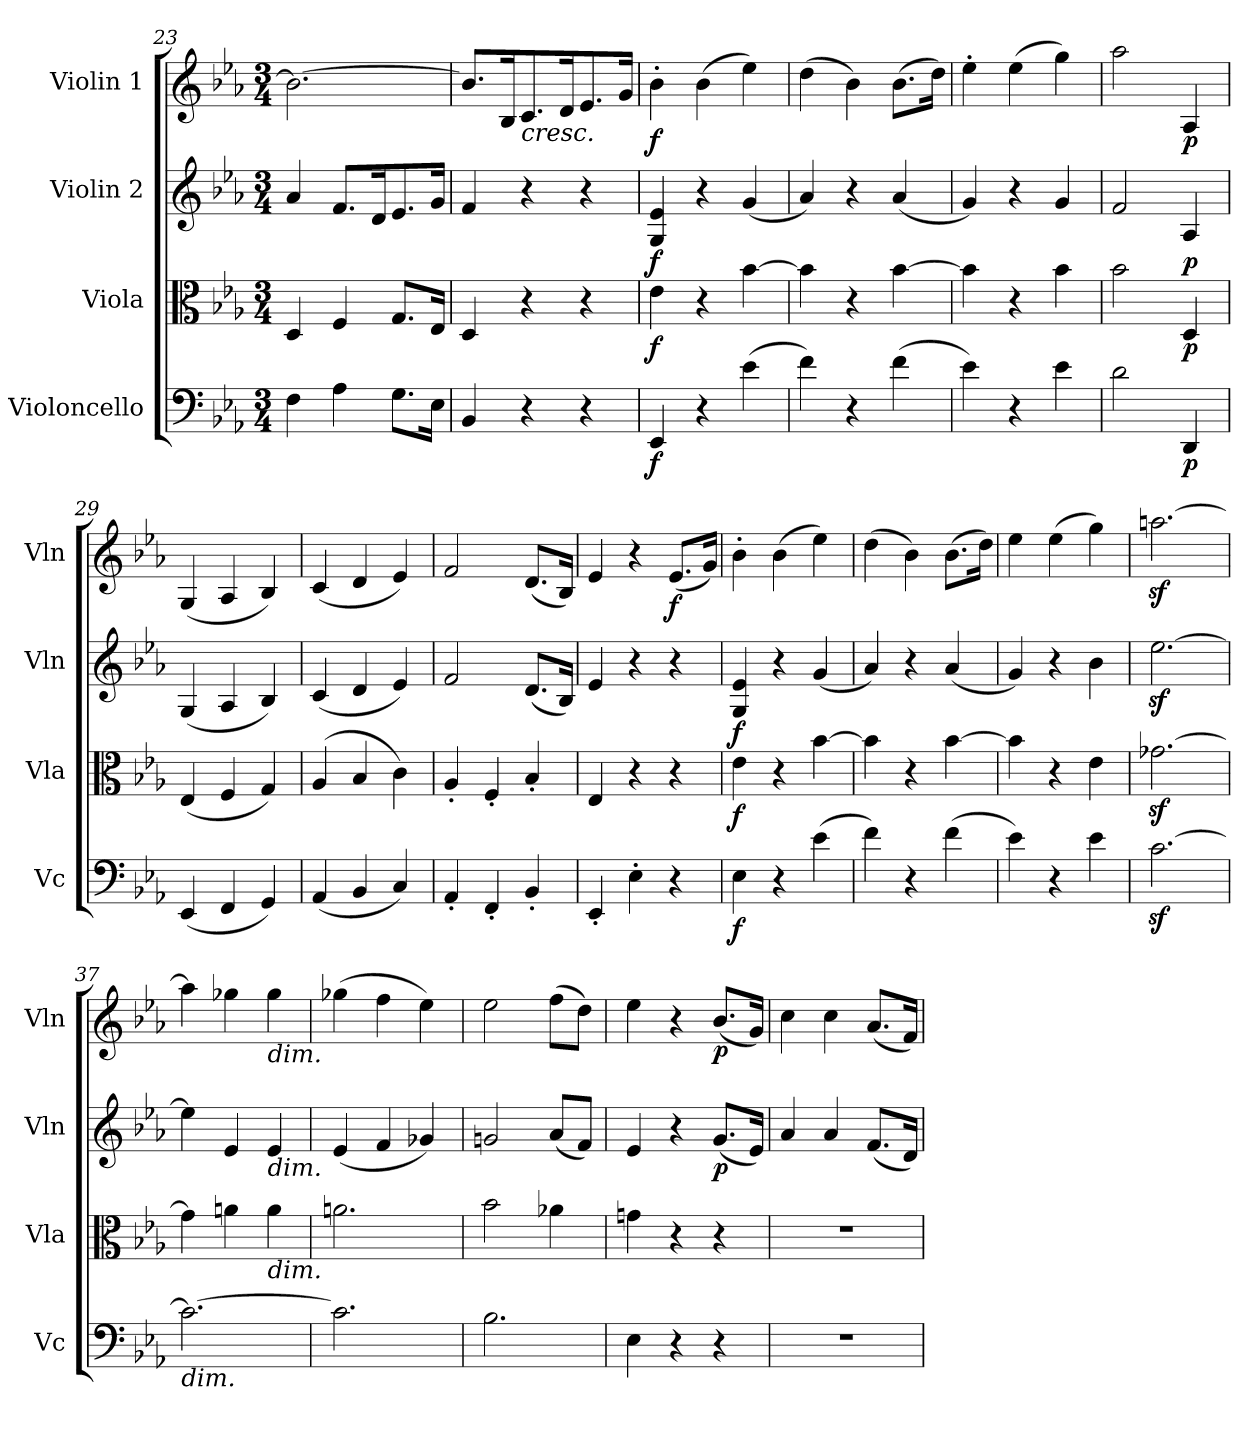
**kern	**dynam	**kern	**dynam	**kern	**dynam	**kern	**dynam
*part4	*part4	*part3	*part3	*part2	*part2	*part1	*part1
*staff4	*staff4	*staff3	*staff3	*staff2	*staff2	*staff1	*staff1
*I"Violoncello	*	*I"Viola	*	*I"Violin 2	*	*I"Violin 1	*
*I'Vc	*	*I'Vla	*	*I'Vln	*	*I'Vln	*
!!LO:LB:g=z
*clefF4	*	*clefC3	*	*clefG2	*	*clefG2	*
*k[b-e-a-]	*	*k[b-e-a-]	*	*k[b-e-a-]	*	*k[b-e-a-]	*
*M3/4	*	*M3/4	*	*M3/4	*	*M3/4	*
=23	=23	=23	=23	=23	=23	=23	=23
4F\	.	4D/	.	4a-/	.	2.b-\_	.
4A-\	.	4F/	.	8.f/L	.	.	.
.	.	.	.	16d/K	.	.	.
8.G\L	.	8.G/L	.	8.e-/	.	.	.
16E-\Jk	.	16E-/Jk	.	16g/Jk	.	.	.
=24	=24	=24	=24	=24	=24	=24	=24
4BB-/	.	4D/	.	4f/	.	8.b-/L]	.
.	.	.	.	.	.	16B-/K	.
!	!	!	!	!	!	!LO:TX:b:i:t=cresc.	!
4r	.	4r	.	4r	.	8.c/	.
.	.	.	.	.	.	16d/K	.
4r	.	4r	.	4r	.	8.e-/	.
.	.	.	.	.	.	16g/Jk	.
=25	=25	=25	=25	=25	=25	=25	=25
!	!LO:DY:b	!	!LO:DY:b	!	!LO:DY:b	!	!LO:DY:b
4EE-/	f	4e-\	f	4G/ 4e-/	f	4b-'\	f
4r	.	4r	.	4r	.	(4b-\	.
(4e-\	.	[4b-\	.	(4g/	.	4ee-\)	.
=26	=26	=26	=26	=26	=26	=26	=26
4f\)	.	4b-\]	.	4a-/)	.	(4dd\	.
4r	.	4r	.	4r	.	4b-\)	.
(4f\	.	[4b-\	.	(4a-/	.	(8.b-\L	.
.	.	.	.	.	.	16dd\Jk)	.
=27	=27	=27	=27	=27	=27	=27	=27
4e-\)	.	4b-\]	.	4g/)	.	4ee-'\	.
4r	.	4r	.	4r	.	(4ee-\	.
4e-\	.	4b-\	.	4g/	.	4gg\)	.
=28	=28	=28	=28	=28	=28	=28	=28
2d\	.	2b-\	.	2f/	.	2aa-\	.
!	!LO:DY:b	!	!LO:DY:b	!	!LO:DY:b	!	!LO:DY:b
4DD/	p	4D/	p	4A-/	p	4A-/	p
=29	=29	=29	=29	=29	=29	=29	=29
(4EE-/	.	(4E-/	.	(4G/	.	(4G/	.
4FF/	.	4F/	.	4A-/	.	4A-/	.
4GG/)	.	4G/)	.	4B-/)	.	4B-/)	.
=30	=30	=30	=30	=30	=30	=30	=30
(4AA-/	.	(4A-/	.	(4c/	.	(4c/	.
4BB-/	.	4B-/	.	4d/	.	4d/	.
4C/)	.	4c\)	.	4e-/)	.	4e-/)	.
!!LO:PB:g=z
=31	=31	=31	=31	=31	=31	=31	=31
4AA-'/	.	4A-'/	.	2f/	.	2f/	.
4FF'/	.	4F'/	.	.	.	.	.
4BB-'/	.	4B-'/	.	(8.d/L	.	(8.d/L	.
.	.	.	.	16B-/Jk)	.	16B-/Jk)	.
=32	=32	=32	=32	=32	=32	=32	=32
4EE-'/	.	4E-/	.	4e-/	.	4e-/	.
4E-'\	.	4r	.	4r	.	4r	.
!	!	!	!	!	!	!	!LO:DY:b
4r	.	4r	.	4r	.	(8.e-/L	f
.	.	.	.	.	.	16g/Jk)	.
=33	=33	=33	=33	=33	=33	=33	=33
!	!LO:DY:b	!	!LO:DY:b	!	!LO:DY:b	!	!
4E-\	f	4e-\	f	4G/ 4e-/	f	4b-'\	.
4r	.	4r	.	4r	.	(4b-\	.
(4e-\	.	[4b-\	.	(4g/	.	4ee-\)	.
=34	=34	=34	=34	=34	=34	=34	=34
4f\)	.	4b-\]	.	4a-/)	.	(4dd\	.
4r	.	4r	.	4r	.	4b-\)	.
(4f\	.	[4b-\	.	(4a-/	.	(8.b-\L	.
.	.	.	.	.	.	16dd\Jk)	.
=35	=35	=35	=35	=35	=35	=35	=35
4e-\)	.	4b-\]	.	4g/)	.	4ee-\	.
4r	.	4r	.	4r	.	(4ee-\	.
4e-\	.	4e-\	.	4b-\	.	4gg\)	.
=36	=36	=36	=36	=36	=36	=36	=36
[2.cz<\	.	[2.g-Xz<\	.	[2.ee-z<\	.	[2.aanz<\	.
=37	=37	=37	=37	=37	=37	=37	=37
!LO:TX:b:i:t=dim.	!	!	!	!	!	!	!
2.c\_	.	4g-\]	.	4ee-\]	.	4aa\]	.
.	.	4an\	.	4e-/	.	4gg-X\	.
!	!	!	!	!	!	!LO:TX:b:i:t=dim.	!
!	!	!	!	!LO:TX:b:i:t=dim.	!	!	!
!	!	!LO:TX:b:i:t=dim.	!	!	!	!	!
.	.	4a\	.	4e-/	.	4gg-\	.
=38	=38	=38	=38	=38	=38	=38	=38
2.c\]	.	2.an\	.	(4e-/	.	(4gg-X\	.
.	.	.	.	4f/	.	4ff\	.
.	.	.	.	4g-X/)	.	4ee-\)	.
=39	=39	=39	=39	=39	=39	=39	=39
2.B-\	.	2b-\	.	2gn/	.	2ee-\	.
.	.	4a-X\	.	(8a-/L	.	(8ff\L	.
.	.	.	.	8f/J)	.	8dd\J)	.
!!LO:LB:g=z
=40	=40	=40	=40	=40	=40	=40	=40
4E-\	.	4gn\	.	4e-/	.	4ee-\	.
4r	.	4r	.	4r	.	4r	.
!	!	!	!	!	!LO:DY:b	!	!LO:DY:b
4r	.	4r	.	(8.g/L	p	(8.b-/L	p
.	.	.	.	16e-/Jk)	.	16g/Jk)	.
=41	=41	=41	=41	=41	=41	=41	=41
2.r	.	2.r	.	4a-/	.	4cc\	.
.	.	.	.	4a-/	.	4cc\	.
.	.	.	.	(8.f/L	.	(8.a-/L	.
.	.	.	.	16d/Jk)	.	16f/Jk)	.
=	=	=	=	=	=	=	=
*-	*-	*-	*-	*-	*-	*-	*-
